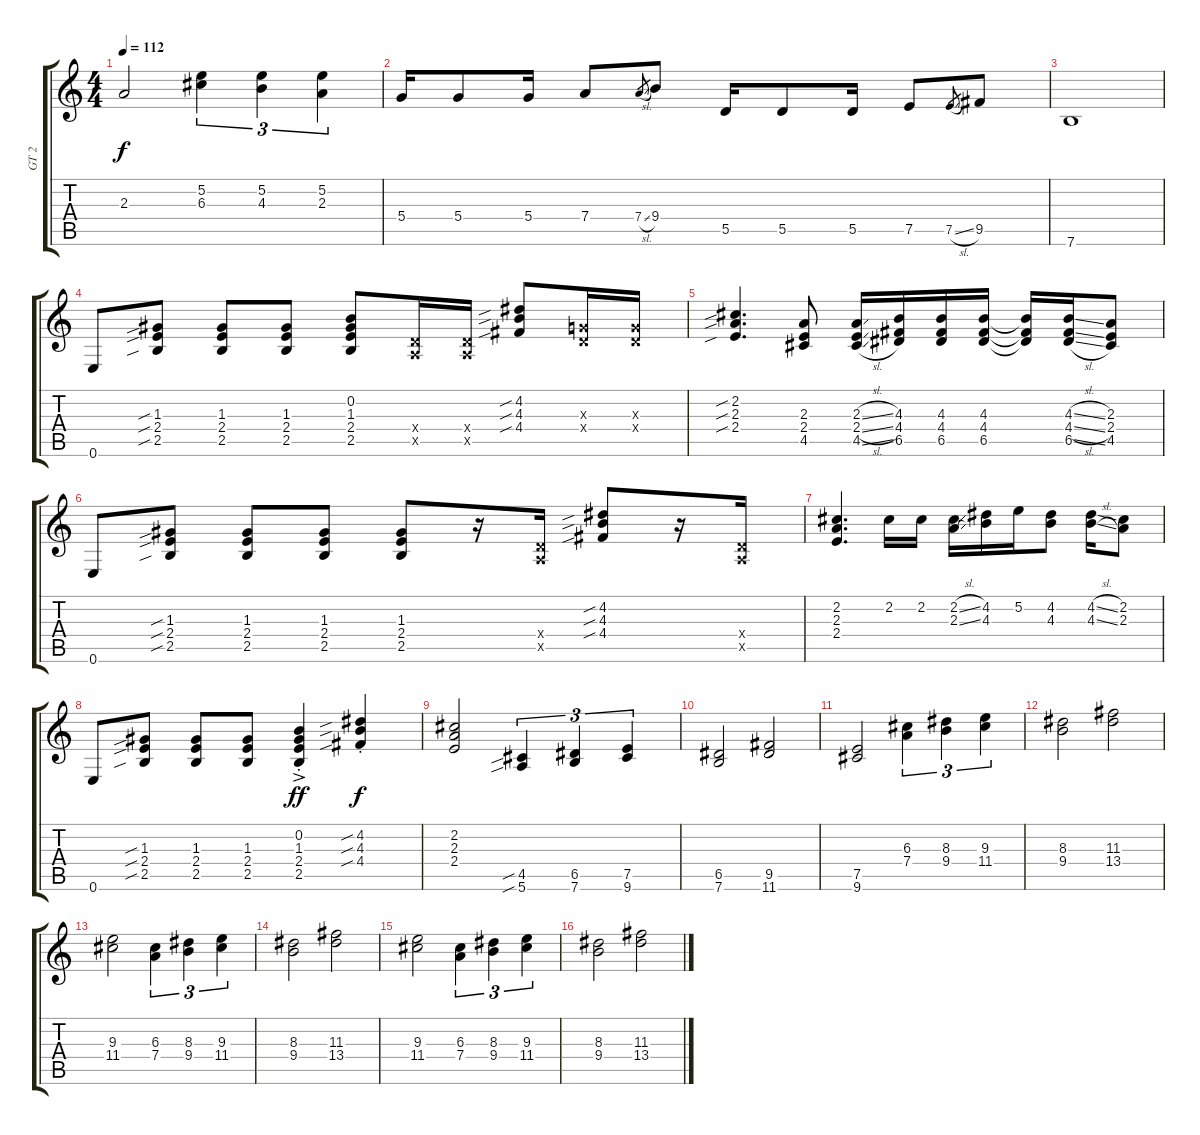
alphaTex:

\track ("GT 2" "GT 2") {instrument overdrivenguitar}
\staff {score tabs}
\tuning (E4 B3 G3 D3 A2 E2) {hide}
\ts (4 4)
\tempo 112
\clef g2
\ks c
2.3{t}.2{dy f} (5.2 6.3).4{tu (3 2)} (5.2 4.3).4{tu (3 2)} (5.2 2.3).4{tu (3 2)} |
5.4.16 5.4.8 5.4.16 7.4.8 7.4{sl}.8{gr} 9.4.8 5.5.16 5.5.8 5.5.16 7.5.8 7.5{sl}.8{gr} 9.5.8 |
7.6.1 |
0.6.8{instrument electricguitarclean} (1.3{sib} 2.4{sib} 2.5{sib}).8 (1.3 2.4 2.5).8 (1.3 2.4 2.5).8 (0.2 1.3 2.4 2.5).8 (0.4{x} 0.5{x}).16 (0.4{x} 0.5{x}).16 (4.2{sib} 4.3{sib} 4.4{sib}).8 (0.3{x} 0.4{x}).16 (0.3{x} 0.4{x}).16 |
(2.2{sib} 2.3{sib} 2.4{sib}).4{d} (2.3 2.4 4.5).8 (2.3{sl} 2.4{sl} 4.5{sl}).16 (4.3 4.4 6.5).16 (4.3 4.4 6.5).16 (4.3 4.4 6.5).16 (4.3{t} 4.4{t} 6.5{t}).16 (4.3{sl} 4.4{sl} 6.5{sl}).16 (2.3 2.4 4.5).8 |
0.6.8 (1.3{sib} 2.4{sib} 2.5{sib}).8 (1.3 2.4 2.5).8 (1.3 2.4 2.5).8 (1.3 2.4 2.5).8 r.16 (0.4{x} 0.5{x}).16 (4.2{sib} 4.3{sib} 4.4{sib}).8 r.16 (0.4{x} 0.5{x}).16 |
(2.2 2.3 2.4).4{d} 2.2.16 2.2.16 (2.2{sl} 2.3{sl}).16 (4.2 4.3).16 5.2.16 (4.2 4.3).8 (4.2{sl} 4.3{sl}).16 (2.2 2.3).8 |
0.6.8 (1.3{sib} 2.4{sib} 2.5{sib}).8 (1.3 2.4 2.5).8 (1.3 2.4 2.5).8 (0.2{ac st} 1.3{ac st} 2.4{ac st} 2.5{ac st}).4{dy ff} (4.2{sib st} 4.3{sib st} 4.4{sib st}).4{dy f} |
(2.2 2.3 2.4).2 (4.5{sib} 5.6{sib}).4{tu (3 2) instrument distortionguitar} (6.5 7.6).4{tu (3 2)} (7.5 9.6).4{tu (3 2)} |
(6.5 7.6).2 (9.5 11.6).2 |
(7.5 9.6).2 (6.3 7.4).4{tu (3 2)} (8.3 9.4).4{tu (3 2)} (9.3 11.4).4{tu (3 2)} |
(8.3 9.4).2 (11.3 13.4).2 |
(9.3 11.4).2 (6.3 7.4).4{tu (3 2)} (8.3 9.4).4{tu (3 2)} (9.3 11.4).4{tu (3 2)} |
(8.3 9.4).2 (11.3 13.4).2 |
(9.3 11.4).2 (6.3 7.4).4{tu (3 2)} (8.3 9.4).4{tu (3 2)} (9.3 11.4).4{tu (3 2)} |
(8.3 9.4).2 (11.3 13.4).2
